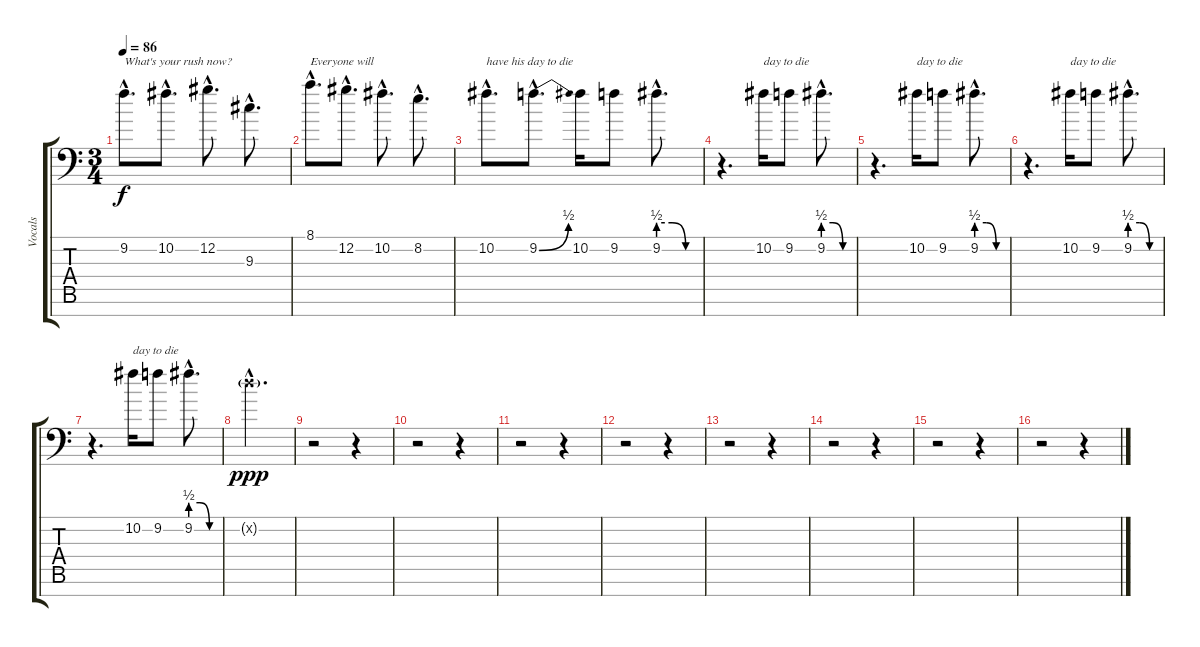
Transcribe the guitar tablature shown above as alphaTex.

\track ("Vocals" "Vocals") {instrument contrabass}
\staff {score tabs}
\tuning (Db4 Ab3 E3 B2 Gb2 B1 Gb1) {hide}
\ts (3 4)
\tempo 86
\clef f4
\ks c
9.2{hac}.8{d txt "What's your rush now?" dy f} 10.2{hac}.8{d} 12.2{hac}.8{d} 9.3{hac}.8{d} |
8.1{hac}.8{d txt "Everyone will"} 12.2{hac}.8{d} 10.2{hac}.8{d} 8.2{hac}.8{d} |
10.2{hac}.8{d txt "have his day to die"} 9.2{be (bend 0 0 60 2) hac}.8{d} 10.2.16 9.2.8 9.2{be (custom 0 2 20 2 40 0 60 0) hac}.8{d} |
r.4{d} 10.2.16{txt "day to die"} 9.2.8 9.2{be (custom 0 2 20 2 40 0 60 0) hac}.8{d} |
r.4{d} 10.2.16{txt "day to die"} 9.2.8 9.2{be (custom 0 2 20 2 40 0 60 0) hac}.8{d} |
r.4{d volume 0} 10.2.16{txt "day to die"} 9.2.8 9.2{be (custom 0 2 20 2 40 0 60 0) hac}.8{d} |
r.4{d} 10.2.16{txt "day to die"} 9.2.8 9.2{be (custom 0 2 20 2 40 0 60 0) hac}.8{d} |
6.2{g hac x}.2{d dy ppp volume 11 balance 8} |
r.2 r.4 |
r.2 r.4 |
r.2 r.4 |
r.2 r.4 |
r.2 r.4 |
r.2 r.4 |
r.2 r.4 |
r.2 r.4
